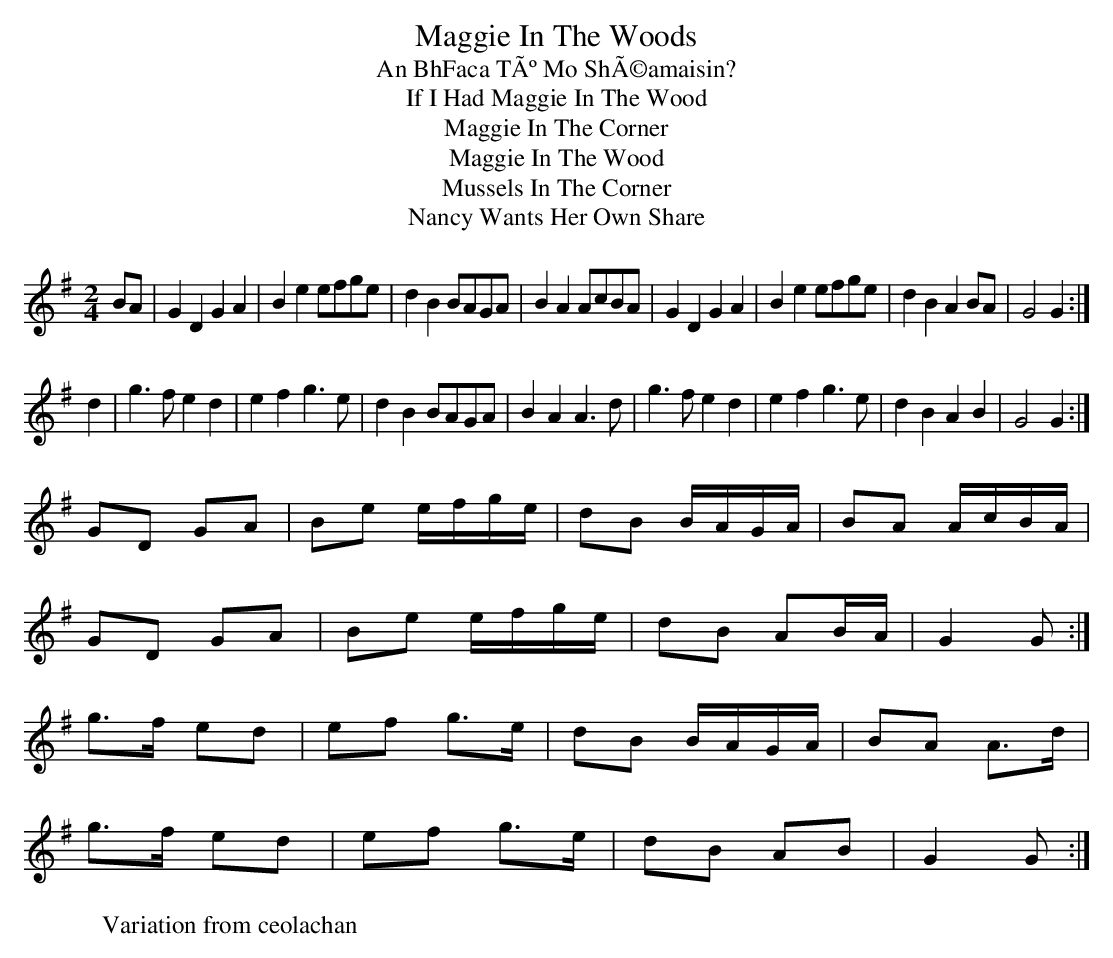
X:1
T:Maggie In The Woods
T:An BhFaca TÃº Mo ShÃ©amaisin?
T:If I Had Maggie In The Wood
T:Maggie In The Corner
T:Maggie In The Wood
T:Mussels In The Corner
T:Nancy Wants Her Own Share
M:2/4
L:1/8
K:Gmaj
BA|G2D2 G2A2|B2e2 efge|d2B2 BAGA|B2A2 AcBA| G2D2 G2A2|B2e2 efge| d2B2 A2BA|G4 G2:|
d2|g3f e2d2|e2f2 g3e| d2B2 BAGA|B2A2 A3d|g3f e2d2|e2f2 g3e|d2B2 A2B2|G4 G2:|
W:Variation from ceolachan
K: G Major
GD GA | Be e/f/g/e/ | dB B/A/G/A/ | BA A/c/B/A/ |
GD GA | Be e/f/g/e/ | dB AB/A/ | G2 G :|
g>f ed | ef g>e | dB B/A/G/A/ | BA A>d |
g>f ed | ef g>e | dB AB | G2 G :|
